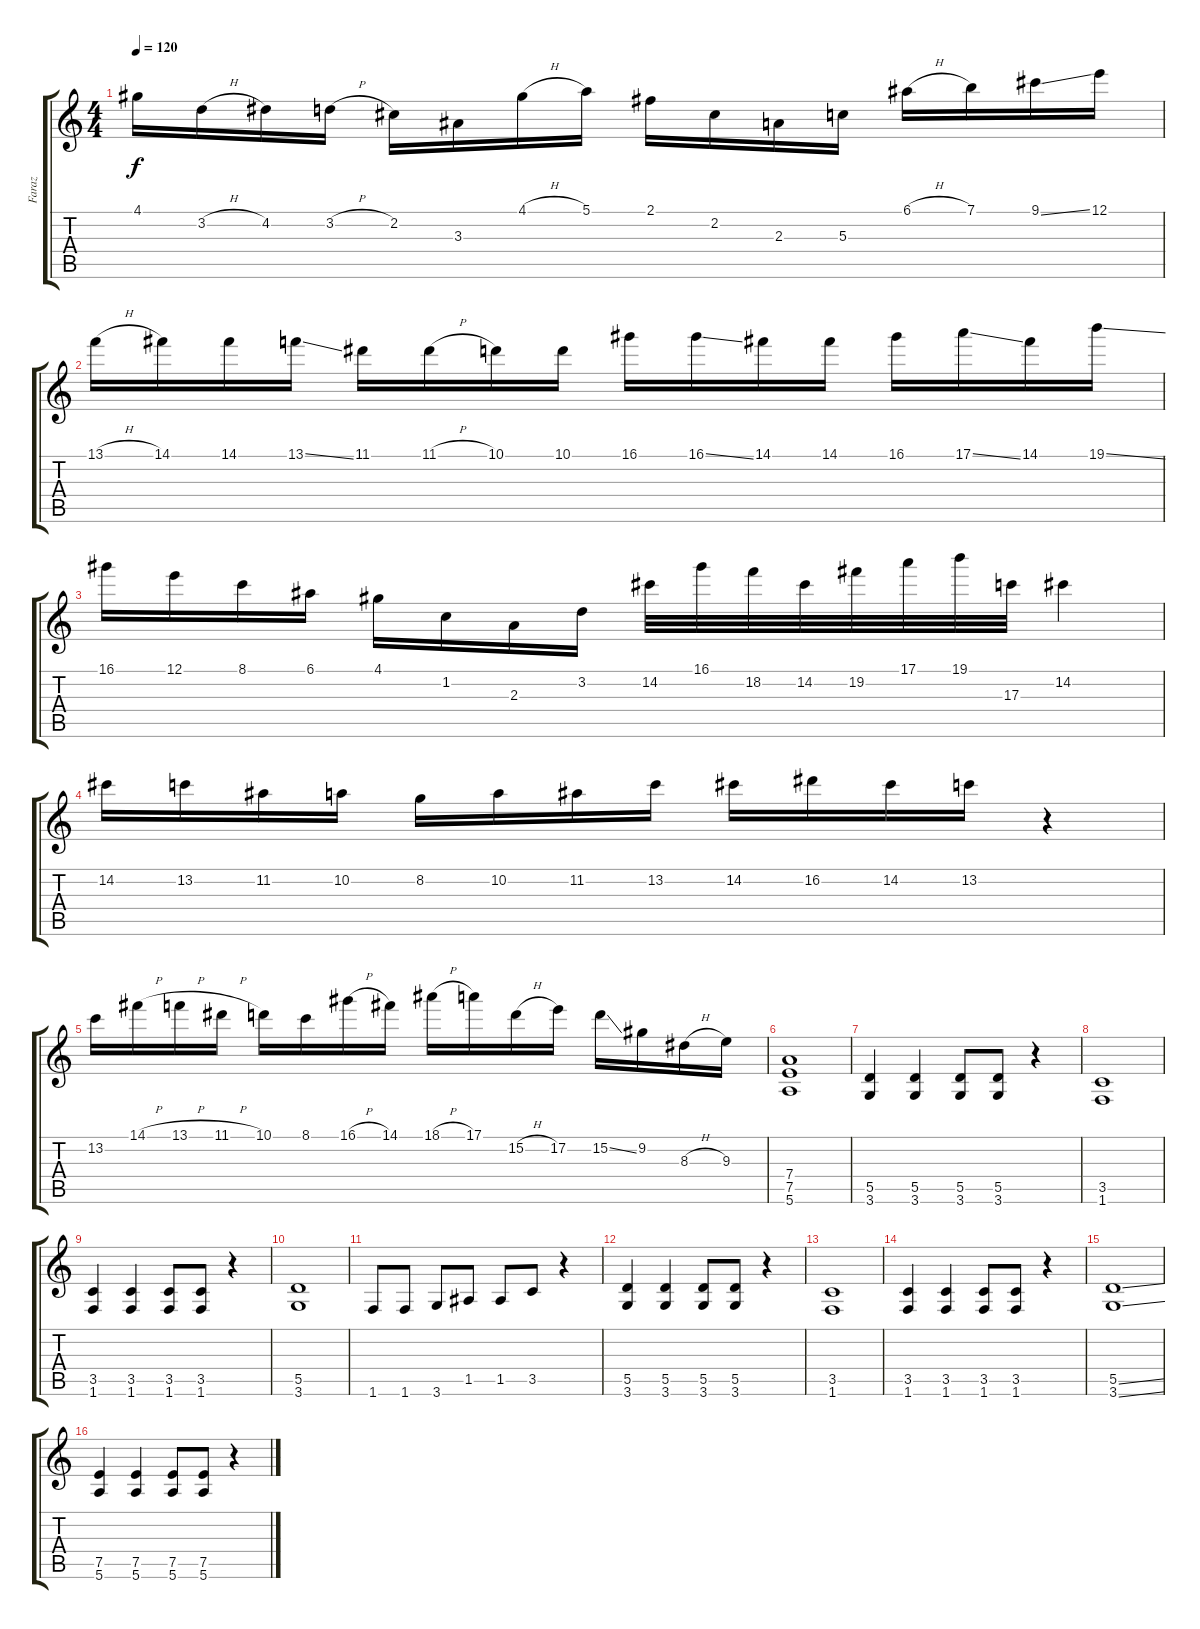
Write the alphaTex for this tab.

\track ("Faraz" "Faraz") {instrument distortionguitar}
\staff {score tabs}
\tuning (E4 B3 G3 D3 A2 E2) {hide}
\ts (4 4)
\tempo 120
\clef g2
\ks c
4.1.16{dy f} 3.2{h}.16 4.2.16 3.2{h}.16 2.2.16 3.3.16 4.1{h}.16 5.1.16 2.1.16 2.2.16 2.3.16 5.3.16 6.1{h}.16 7.1.16 9.1{ss}.16 12.1.16 |
13.1{h}.16 14.1.16 14.1.16 13.1{ss}.16 11.1.16 11.1{h}.16 10.1.16 10.1.16 16.1.16 16.1{ss}.16 14.1.16 14.1.16 16.1.16 17.1{ss}.16 14.1.16 19.1{ss}.16 |
16.1.16 12.1.16 8.1.16 6.1.16 4.1.16 1.2.16 2.3.16 3.2.16 14.2.32 16.1.32 18.2.32 14.2.32 19.2.32 17.1.32 19.1.32 17.3.32 14.2.4 |
14.2.16 13.2.16 11.2.16 10.2.16 8.2.16 10.2.16 11.2.16 13.2.16 14.2.16 16.2.16 14.2.16 13.2.16 r.4 |
13.2.16 14.1{h}.16 13.1{h}.16 11.1{h}.16 10.1.16 8.1.16 16.1{h}.16 14.1.16 18.1{h}.16 17.1.16 15.2{h}.16 17.2.16 15.2{ss}.16 9.2.16 8.3{h}.16 9.3.16 |
(7.4 7.5 5.6).1 |
(5.5 3.6).4 (5.5 3.6).4 (5.5 3.6).8 (5.5 3.6).8 r.4 |
(3.5 1.6).1 |
(3.5 1.6).4 (3.5 1.6).4 (3.5 1.6).8 (3.5 1.6).8 r.4 |
(5.5 3.6).1 |
1.6.8 1.6.8 3.6.8 1.5.8 1.5.8 3.5.8 r.4 |
(5.5 3.6).4 (5.5 3.6).4 (5.5 3.6).8 (5.5 3.6).8 r.4 |
(3.5 1.6).1 |
(3.5 1.6).4 (3.5 1.6).4 (3.5 1.6).8 (3.5 1.6).8 r.4 |
(5.5{ss} 3.6{ss}).1 |
(7.5 5.6).4 (7.5 5.6).4 (7.5 5.6).8 (7.5 5.6).8 r.4
